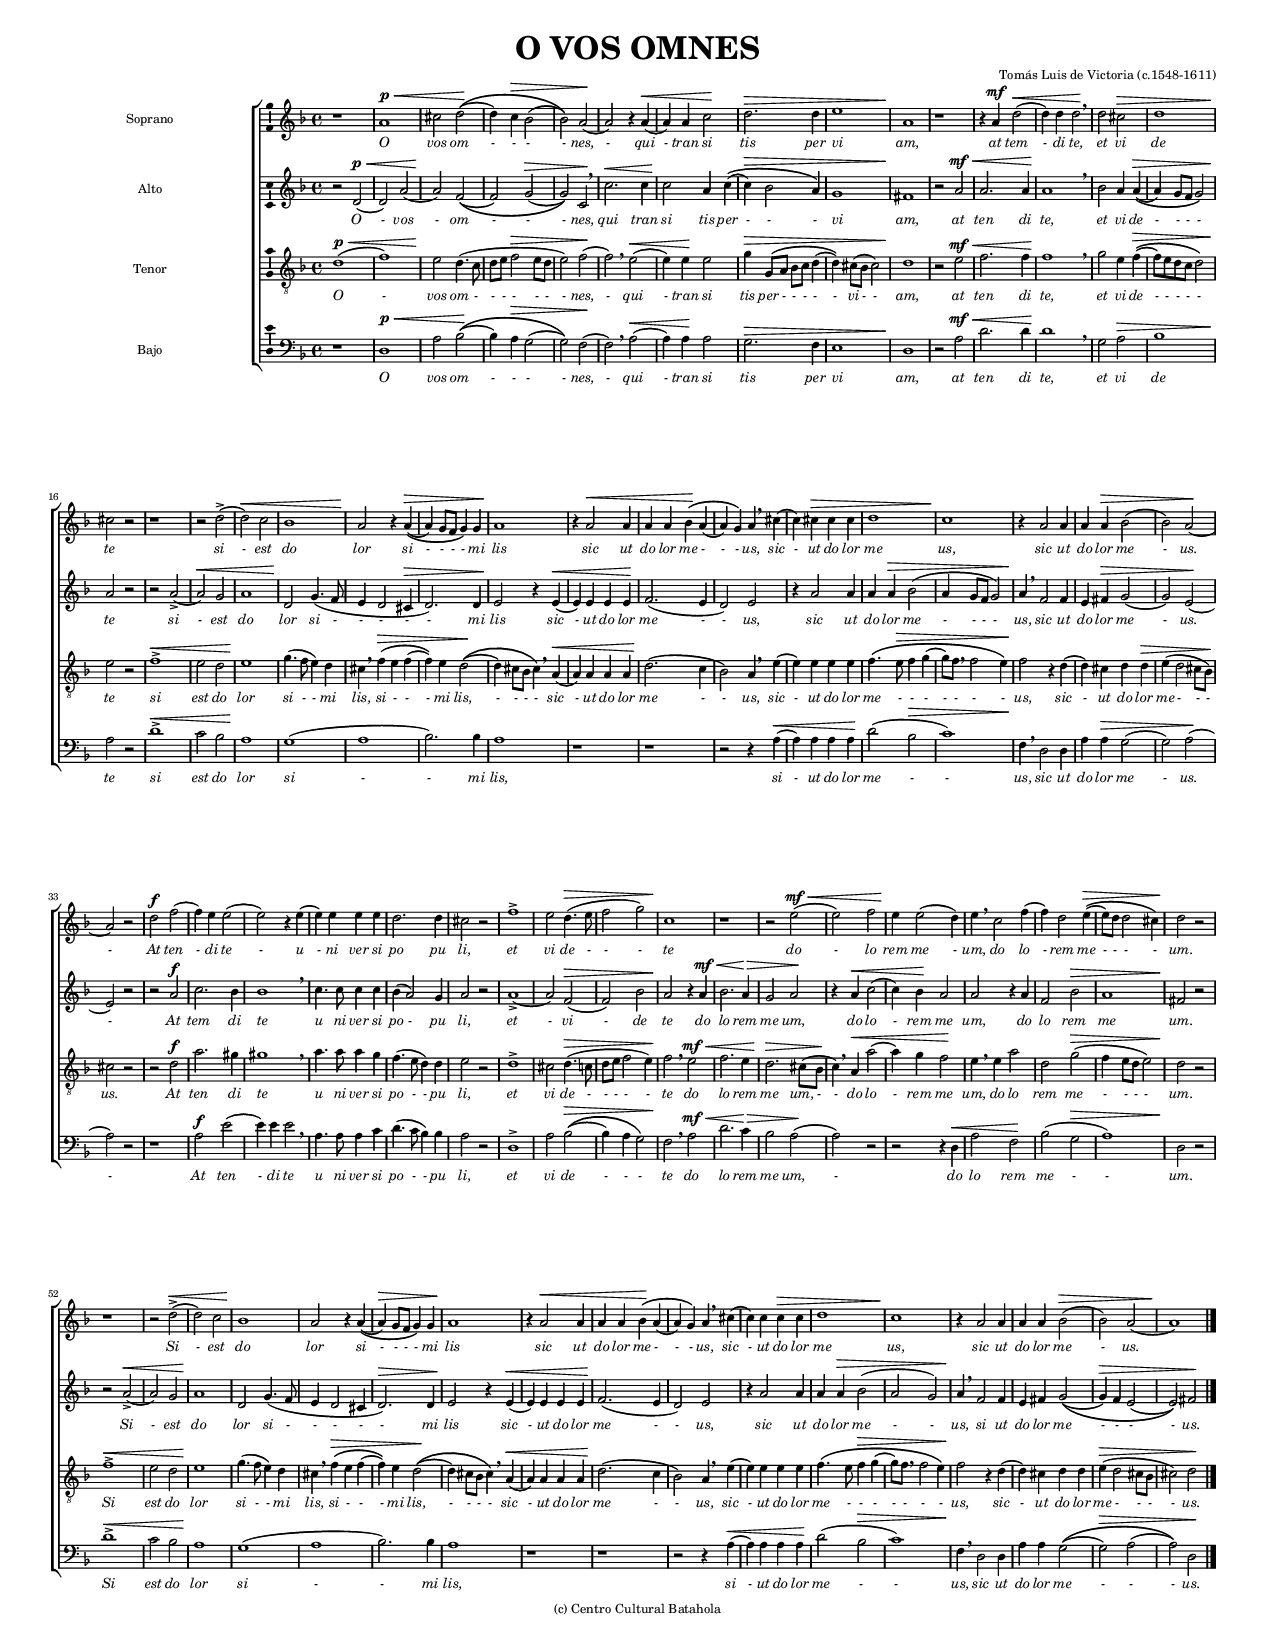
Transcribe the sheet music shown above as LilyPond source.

%%%%%%%%%%%%%%%%%%%%%%%%%%%%%%%%%%%%%%%%%%%
%                                         %
%     Partitura generada por LilyPond     %
%              "O Vos Omnes"              %
%      @Centro Cultural de Batahola       %
%         Editado por "sgutierrez"        %
%                                         %
%%%%%%%%%%%%%%%%%%%%%%%%%%%%%%%%%%%%%%%%%%%

\version "2.12.3"

#(set-default-paper-size "letter" )
#(set-global-staff-size 11)
#(ly:set-option 'point-and-click #f)

italicas=\override LyricText #'font-shape = #'italic
rectas=\override LyricText #'font-shape = #'upright
ss=\once \set suggestAccidentals = ##t
htitle="O vos omnes"
hcomposer="T. L. de Victoria"

\header {
        title=\markup{\fontsize #4 "O VOS OMNES"}
        %subtitle="in Communione"
        composer="Tomás Luis de Victoria (c.1548-1611)"
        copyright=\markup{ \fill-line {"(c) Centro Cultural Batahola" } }
}

global={ \key f \major \time 4/4 \skip 1*68 \bar "|." }

cantus={ 
  \relative c'' {                                
    r1 | a1\p\< | cis2 d\!\(( | d4) c\> bes2( | bes2)\) a\!( | a2) r4 a4\<( | a4) a c2\! | d2.\> d4 | e1 | a,1\! | r1 | r4 a4\mf d2\<( | d4) d d2\! \breathe | d2 cis\> | d1 | cis2\! r | % primer sistema
    r1 | r2 d->( | d2\<) c | bes1 | a2\! r4 a4\>\(( | a4) g8 f g4\) g | a1\! | r4 a2\< a4 | a4 a bes\!\( a( | a4) g\) a \breathe cis4( | c4) cis\> cis cis | d1 | c1\! | r4 a2 a4 | a4 a\> bes2( | bes2) a\!( | a2) r | % segundo sistema
    d2\f f( | f4) e e2( | e2) r4 e4( | e4) e e e | d2. d4 | cis2 r | f1-> | e2 d4.\>( e8 | f2 g) | c,1\! | r1 | r2 e\mf\<( | e2) f | e4\! e2( d4) | e \breathe c2 f4( | f4) d2 e4\>\(( | e8) d d2 cis4\) | d2\! r2 | % tercer sistema
    r1 | r2 d2->\<( | d2) c | bes1\! | a2 r4 a\(( | a4\>) g8 f g4\) g | a1\! | r4 a2\< a4 | a4 a bes\!\( a( | a4) g\) a \breathe cis( | c4) c c\> c | d1 | c1\! | r4 a2 a4 | a4 a bes2\>( | bes2) a( | a1\!) | %cuarto sistema
  }
}

altus={                                
  r2 d\p\<( | d2) a'( | a2\!) f\(( | f2) g\>( | g2)\) c,\! \breathe | c'2.\< c4 | c2\! a4 c4\(( | c4\>) bes2 a4\) | g1 | fis1\! | r2 a2\mf\< | a2. a4 | a1\! \breathe | bes2 a4 a\>\(( | a4) g8 f g2\) | a2\! r2 | % primer sistema
  r2 a2->( | a2\<) g | a1 | d,2\! g4.( f8 | e4 d2 cis4\> | d2.) d4 | e2\! r4 e\<( | e4) e e e\! | f2.( e4 | d2) e | r4 a2 a4 | a4 a\> bes2( | a4 g8 f g2) | a4\! \breathe f2 f4 | e4 fis\> g2( | g2) e\!( | e2) r2 | % segundo sistema
  r2 a\f | c2. bes4 | bes1 \breathe | c4. c8 c4 c | bes4( a2) g4 | a2 r | a1->( | a2) f\>( | f2) bes | a2\! r4 a\mf\< | bes2. a4\!\> | g2 a\! | r4 a\< c2( | c4) bes\! a2 | a2 r4 a | f2 bes\> | a1 | fis2\! r | % tercer sistema
  r2 a->\<( | a2) g | a1\! | d,2 g4.( f8 | e4 d2 cis4 | d2.\>) d4 | e2\! r4 e\<( | e4) e e e | f2.\!( e4 | d2) e | r4 a2 a4 | a4 a\> bes2( | a2 g) | a4\! \breathe f2 f4 | e4 fis g2\(( | g4\>) f e2( | e2)\) fis\! | % cuarto sistema
}

tenor={                                
  d1\p\<( | f1) | e2\! d4.( c8 | d8 e f2\> e8 d | e2) f\!( | f2) \breathe e2\<( | e4) e\! e2 | g4\> g,8\( a bes  c d4( | d4)\) cis8( bes cis2) | d1\! | r2 e\mf\< | f2. f4 |  f1\! \breathe | g2 e4 f\>\(( | f8) e d c d2\) | e2\! r2 | % primer sistema
  f1->\< | e2 d | e1\! |  g4.( f8 e4) d | cis4 \breathe f4\>\( e f( | f4)\) e d2\!\(( | d4) cis8 bes cis4\) \breathe a4\<( | a4) a a a | d2.\!( c4 | bes2) a4 \breathe e'( | e) e e e | f4.\( e8\> f4 g( | g8) f \breathe f2 e4\) | f2\! r4 d( | d4) cis d d\> | e4( d2 cis8 bes) | cis2\! r | % segundo sistema
  r2 d\f | a'2. gis4 | gis1 \breathe | a4. a8 a4 g | f4.( e8 d4) d | e2 r | d1-> | cis2 d4.\>( c8 | d8 e f2 e4) | f2\! \breathe e2\mf\< | f2. e4 | d2.\!\> cis8( bes | c4\!) \breathe a\< a'2( | a4) g f2\! | e4 \breathe e a2 | d,2 g\>( | f4 e8 d e2) | d2\! r | % tercer sistema
  f1->\< | e2 d | e1\! | g4.( f8 e4) d | cis4 \breathe f4\>\( e f( | f4)\) e d2\!\(( | d4) cis8 bes cis4\) \breathe a4\<( | a4) a a a | d2.\!( c4 | bes2) a4 \breathe e'( | e) e e e | f4.\( e8 f4\> g( | g8) f \breathe f2 e4\) | f2\! r4 d( | d4) cis d d | e4\>( d2 cis8 bes | cis2) d\! | % cuarto sistema
}

bassus={                               
  r1 | d,1\p\< | a'2 bes\!\(( | bes4) a\> g2( | g2)\) f\!( | f2) \breathe a\<( | a4) a\! a2 | g2.\> f4 | e1 | d1\! | r2 a'\mf\< | d2.d4 |  d1\! \breathe | g,2 a\> | bes1 | a2\! r | % primer sistema
  d1->\< | c2 bes | a1\! | g1( | a1 | bes2.) bes4 | a1 | r1 | r1 | r2 r4 a\<( | a4) a a a\! | d2( bes\> | c1) | f,4\! \breathe d2 d4 | a'4 a\> g2( | g2) a\!( | a2) r2 | % segundo sistema
  r1 | a2\f e'( | e4) e e2 \breathe | a,4. a8 a4 c | d4.( c8 bes4) bes4 | a2 r | d,1-> | a'2 bes\>\(( | bes4) a g2\) | f2\! \breathe a\mf\< | d2. c4\!\> | bes2 a\!( | a2) r | r2 r4 d,\< | a'2 f\! | bes2( g\> | a1) | d,2\! r | % tercer sistema
  d'1->\< | c2 bes | a1\! | g1( | a1 | bes2.) bes4 | a1 | r1 | r1 | r2 r4 a\<( | a4) a a a\! | d2( bes\> | c1) | f,4\! \breathe d2 d4 | a'4 a g2\(( | g2\>) a( | a2)\) d,2\! | % cuarto sistema
}

textocantus=\lyricmode{
  \italicas
  O vos om - - - - nes, - qui - tran si tis per vi am, at tem - di te, et vi de te 
  si - est do lor si - - - - mi lis sic ut do lor me - - - us, sic - ut do lor me us, sic ut do lor me - us.
  - At ten - di te - u - ni ver si po pu li, et vi de - - - te do - lo rem me - um, do lo - rem me - - - - um.
  Si - est do lor si - - - - mi lis sic ut do lor me - - - us, sic - ut do lor me us, sic ut do lor me - us.
}

textoaltus=\lyricmode{
  \italicas
  O - vos - om - - - nes, qui tran si tis per - - - vi am, at ten di te, et vi de - - - - te
  si - est do lor si - - - - - mi lis sic - ut do lor me - - us, sic ut do lor me - - - - us, sic ut do lor me - us.
  - At tem di te u ni ver si po - pu li, et - vi - de te do lo rem me um, do lo - rem me um, do lo rem me um.
  Si - est do lor si - - - - - mi lis sic - ut do lor me - - us, sic ut do lor me - - us, si ut do lor me - - - - us.
}

textotenor=\lyricmode{
  \italicas
  O - vos om - - - - - - - nes, - qui - tran si tis per - - - - - vi - - am, at ten di te, et vi de - - - - - te
  si est do lor si - - mi lis, si - - - mi lis, - - - - sic - ut do lor me - - us, sic - ut do lor me - - - - - - - us, sic - ut do lor me - - - us.
  At ten di te u ni ver si po - - pu li, et vi de - - - - - te do lo rem me um, - - do lo - rem me um, do lo rem me - - - - um.
  Si est do lor si - - mi lis, si - - - mi lis, - - - - sic - ut do lor me - - us, sic - ut do lor me - - - - - - - us, sic - ut do lor me - - - - us.
}

textobassus=\lyricmode{
  \italicas
  O vos om - - - - nes, - qui - tran si tis per vi am, at ten di te, et vi de te
  si est do lor si - - mi lis, si - ut do lor me - - us, sic ut do lor me - us.
  - At ten - di te u ni ver si po - - pu li, et vi de - - - te do lo rem me um, - do lo rem me - - um.
  Si est do lor si - - mi lis, si - ut do lor me - - us, sic ut do lor me - - - us.
}
%{
incipitcantus=\markup{
        \score {
                { 
                \set Staff.instrumentName=\markup { \column { "Violin" \small "[Viola]" } }
                \override NoteHead   #'style = #'neomensural
                \override Rest #'style = #'neomensural
                \override Staff.TimeSignature #'style = #'neomensural
                \cadenzaOn 
                \clef "petrucci-c1"
                \key c \major
                \time 2/2
                a'1.
                } 
        \layout {
                \context { \Voice
                        \remove Ligature_bracket_engraver
                        \consists Mensural_ligature_engraver
                }
                line-width=\incipitwidth
                indent = 0
              }
        }
}

incipitaltus=\markup{
        \score{
                { 
                \set Staff.instrumentName=\markup { \column { "Viola" \small "[Cello I]" } }
                \override NoteHead   #'style = #'neomensural 
                \override Rest #'style = #'neomensural
                \override Staff.TimeSignature #'style = #'neomensural
                \cadenzaOn 
                \clef "petrucci-c3"
                \key c \major
                \time 2/2
                e'1
                } 
        \layout {
                \context { \Voice
                        \remove Ligature_bracket_engraver
                        \consists Mensural_ligature_engraver
                }
                line-width=\incipitwidth
                indent = 0
              }
        }
}

incipittenor=\markup {
        \score {
                { 
                \set Staff.instrumentName=\markup { \column {"Cello" \small "[Cello II]"} }
                \override NoteHead   #'style = #'neomensural 
                \override Rest #'style = #'neomensural
                \override Staff.TimeSignature #'style = #'neomensural
                \cadenzaOn 
                \clef "petrucci-c3"
                \key c \major
                \time 2/2
                e'1.
                } 
        \layout {
                \context { \Voice
                        \remove Ligature_bracket_engraver
                        \consists Mensural_ligature_engraver
                }
                line-width=\incipitwidth
                indent=0
              }
        }
}

incipitbassus=\markup {
        \score {
                { 
                \set Staff.instrumentName=\markup{ \column { "Bass" } }
                \override NoteHead   #'style = #'neomensural 
                \override Rest #'style = #'neomensural
                \override Staff.TimeSignature #'style = #'neomensural
                \cadenzaOn 
                \clef "petrucci-c4"
                \key c \major
                \time 2/2
                a1.
                } 
        \layout {
                \context { \Voice
                        \remove Ligature_bracket_engraver
                        \consists Mensural_ligature_engraver
                }
                line-width=\incipitwidth
                indent = 0
              }
        }
}
%}
\score { 
  \relative c' {
    \new ChoirStaff<<

        \new Staff <<\global
          \new Voice="v1" {
                \set Staff.instrumentName=\markup { \column { "Soprano" } }
                \clef "treble"
                \dynamicUp
                \cantus }
              \addlyrics {\textocantus }
        >>

        \new Staff << \global
          \new Voice="v2" {
                \set Staff.instrumentName=\markup { \column { "Alto" } }
                \clef "treble" 
                \dynamicUp
                \altus }
              \addlyrics {\textoaltus }
        >>

        \new Staff <<\global
          \new Voice="v3" {
                \set Staff.instrumentName=\markup { \column { "Tenor" } }
                \clef "G_8"
                \dynamicUp
                \tenor }
              \addlyrics {\textotenor }
        >>
        
        \new Staff <<\global
          \new Voice="v4" {
                \set Staff.instrumentName=\markup{ \column { "Bajo" } }
                \clef "bass" 
                \dynamicUp
                \bassus }
               \addlyrics {\textobassus }
        >>
      >>
    }

\layout{ 
        \context { \Lyrics 
                \override VerticalAxisGroup #'minimum-Y-extent = #'(-0.0 . 0.0) 
                \override LyricHyphen #'minimum-distance = #0.33
        }
        \context { \Score 
                \override BarNumber #'padding = #2 
        }
        \context { \Voice 
                melismaBusyProperties = #'() 
        }
        \context { \Staff 
                \override VerticalAxisGroup #'minimum-Y-extent = #'(-4 . 5.7)
                \consists Ambitus_engraver 
                \override LigatureBracket #'padding = #1
        }
    }
  }

\paper{
        %page-limit-inter-system-space = ##t        %cuando hay 6 voces
        %page-limit-inter-system-space-factor = 1.3 %cuando hay 6 voces
        evenHeaderMarkup=\markup  \fill-line { \fromproperty #'page:page-number-string \htitle \hcomposer}
        oddHeaderMarkup= \markup  \fill-line { \on-the-fly #not-first-page \hcomposer \on-the-fly #not-first-page \htitle \on-the-fly #not-first-page \fromproperty #'page:page-number-string }
        %system-count=7
        %line-width=19.0\cm
        ragged-last-bottom = ##f
        indent=3.4\cm
        between-system-padding = 0
        foot-separation=6\mm
        head-separation=4\mm
}
